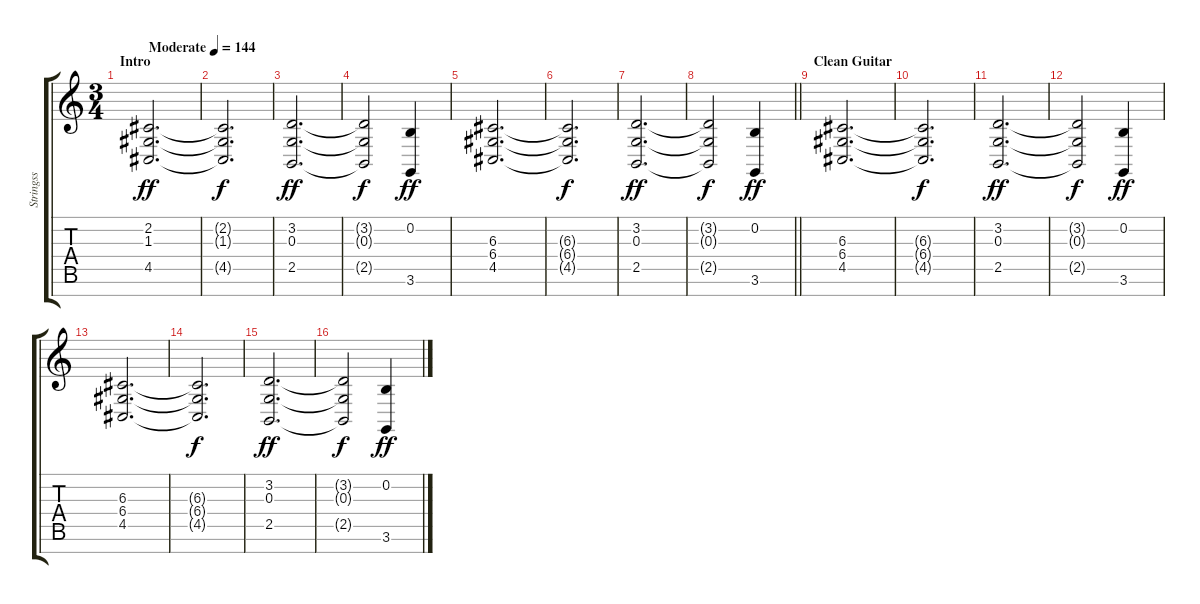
\track ("Stringss" "Stringss") {instrument synthstrings2}
\staff {score tabs}
\tuning (E4 B3 G3 D3 A2 E2 B1) {hide}
\ts (3 4)
\section ("" "Intro")
\tempo (144 "Moderate")
\clef g2
\ks c
(2.2 1.3 4.5).2{d dy ff instrument synthstrings2} |
(2.2{t} 1.3{t} 4.5{t}).2{d dy f} |
(3.2 0.3 2.5).2{d dy ff} |
(3.2{t} 0.3{t} 2.5{t}).2{dy f} (0.2 3.6).4{dy ff} |
(6.3 6.4 4.5).2{d} |
(6.3{t} 6.4{t} 4.5{t}).2{d dy f} |
(3.2 0.3 2.5).2{d dy ff} |
\barLineRight lightlight
(3.2{t} 0.3{t} 2.5{t}).2{dy f} (0.2 3.6).4{dy ff} |
\section ("" "Clean Guitar")
(6.3 6.4 4.5).2{d} |
(6.3{t} 6.4{t} 4.5{t}).2{d dy f} |
(3.2 0.3 2.5).2{d dy ff} |
(3.2{t} 0.3{t} 2.5{t}).2{dy f} (0.2 3.6).4{dy ff} |
(6.3 6.4 4.5).2{d} |
(6.3{t} 6.4{t} 4.5{t}).2{d dy f} |
(3.2 0.3 2.5).2{d dy ff} |
(3.2{t} 0.3{t} 2.5{t}).2{dy f} (0.2 3.6).4{dy ff}
